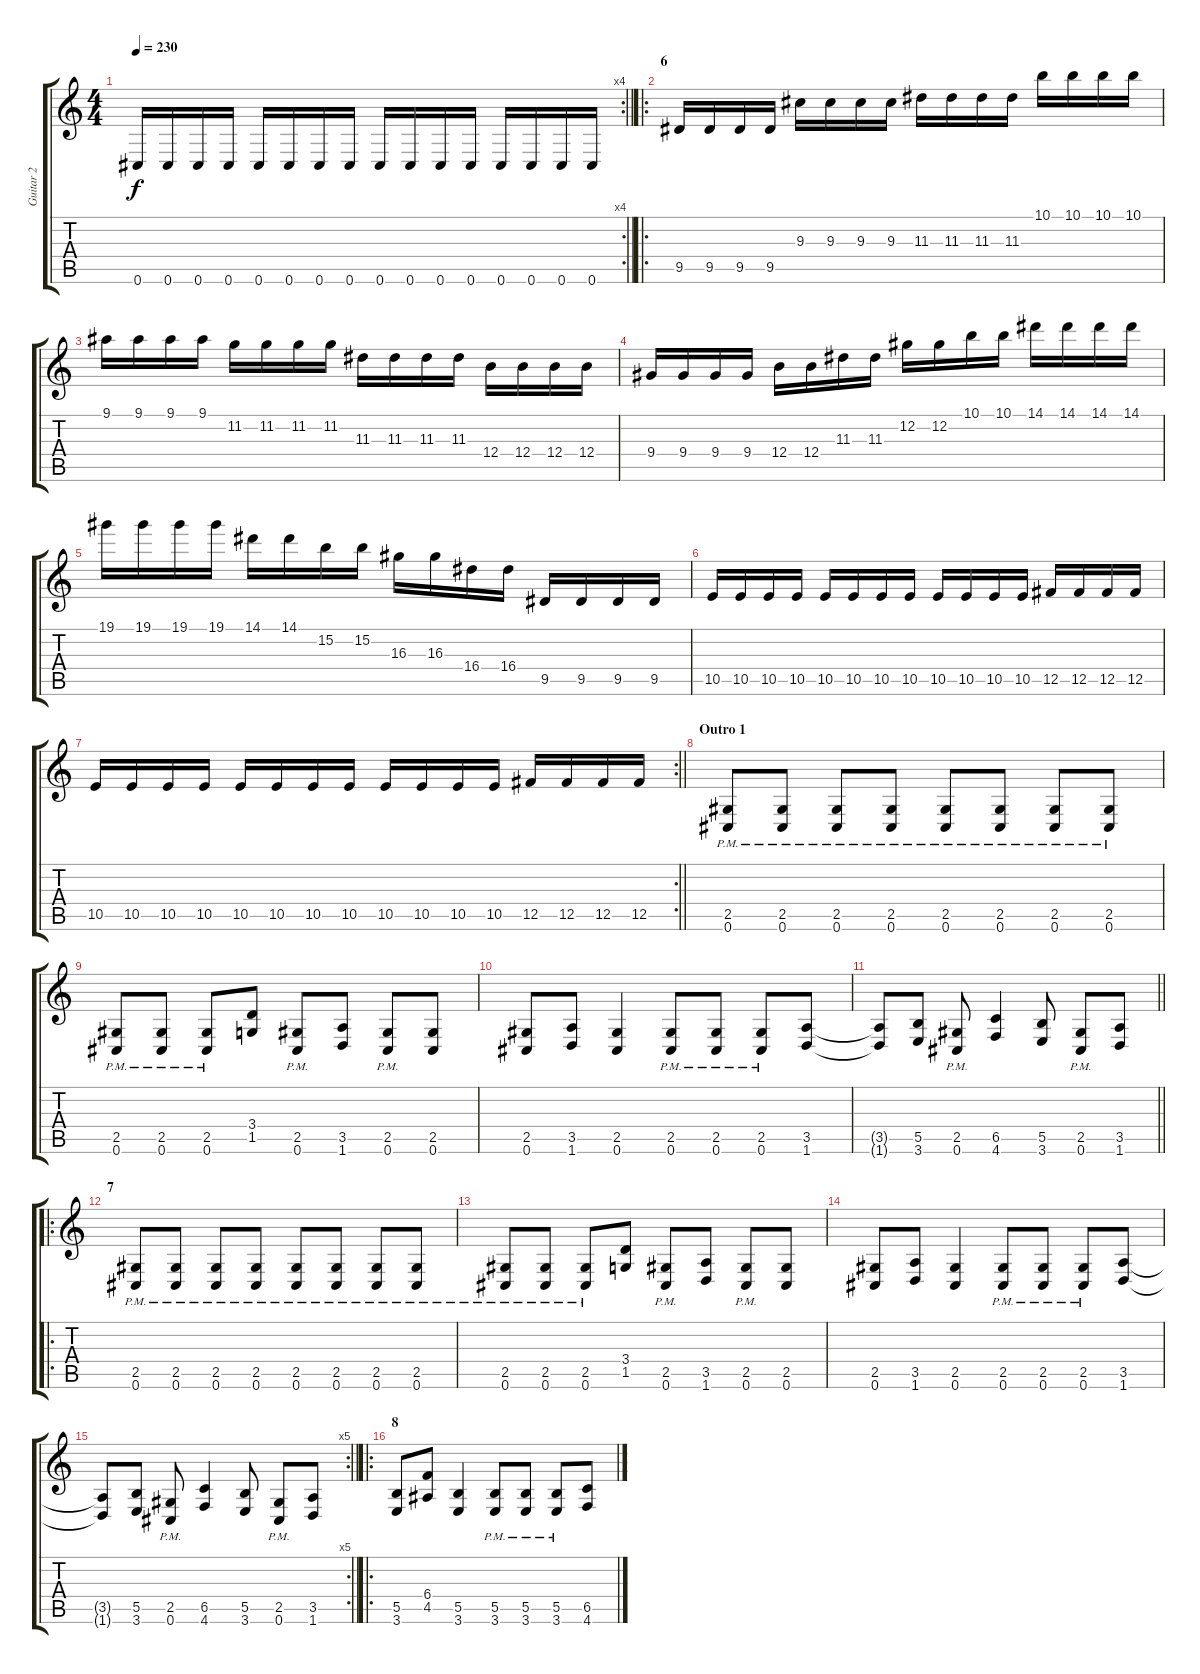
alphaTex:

\track ("Guitar 2" "Guitar 2") {instrument distortionguitar}
\staff {score tabs}
\tuning (Db4 Ab3 E3 B2 Gb2 Db2) {hide}
\rc 4
\ts (4 4)
\tempo 230
\clef g2
\barLineRight lightlight
\ks c
0.6.16{dy f} 0.6.16 0.6.16 0.6.16 0.6.16 0.6.16 0.6.16 0.6.16 0.6.16 0.6.16 0.6.16 0.6.16 0.6.16 0.6.16 0.6.16 0.6.16 |
\ro
\section ("" "6")
9.5.16 9.5.16 9.5.16 9.5.16 9.3.16 9.3.16 9.3.16 9.3.16 11.3.16 11.3.16 11.3.16 11.3.16 10.1.16 10.1.16 10.1.16 10.1.16 |
9.1.16 9.1.16 9.1.16 9.1.16 11.2.16 11.2.16 11.2.16 11.2.16 11.3.16 11.3.16 11.3.16 11.3.16 12.4.16 12.4.16 12.4.16 12.4.16 |
9.4.16 9.4.16 9.4.16 9.4.16 12.4.16 12.4.16 11.3.16 11.3.16 12.2.16 12.2.16 10.1.16 10.1.16 14.1.16 14.1.16 14.1.16 14.1.16 |
19.1.16 19.1.16 19.1.16 19.1.16 14.1.16 14.1.16 15.2.16 15.2.16 16.3.16 16.3.16 16.4.16 16.4.16 9.5.16 9.5.16 9.5.16 9.5.16 |
10.5.16 10.5.16 10.5.16 10.5.16 10.5.16 10.5.16 10.5.16 10.5.16 10.5.16 10.5.16 10.5.16 10.5.16 12.5.16 12.5.16 12.5.16 12.5.16 |
\rc 2
\barLineRight lightlight
10.5.16 10.5.16 10.5.16 10.5.16 10.5.16 10.5.16 10.5.16 10.5.16 10.5.16 10.5.16 10.5.16 10.5.16 12.5.16 12.5.16 12.5.16 12.5.16 |
\section ("" "Outro 1")
(2.5{pm} 0.6{pm}).8 (2.5{pm} 0.6{pm}).8 (2.5{pm} 0.6{pm}).8 (2.5{pm} 0.6{pm}).8 (2.5{pm} 0.6{pm}).8 (2.5{pm} 0.6{pm}).8 (2.5{pm} 0.6{pm}).8 (2.5{pm} 0.6{pm}).8 |
(2.5{pm} 0.6{pm}).8 (2.5{pm} 0.6{pm}).8 (2.5{pm} 0.6{pm}).8 (3.4 1.5).8 (2.5{pm} 0.6{pm}).8 (3.5 1.6).8 (2.5{pm} 0.6{pm}).8 (2.5 0.6).8 |
(2.5 0.6).8 (3.5 1.6).8 (2.5 0.6).4 (2.5{pm} 0.6{pm}).8 (2.5{pm} 0.6{pm}).8 (2.5{pm} 0.6{pm}).8 (3.5 1.6).8 |
\barLineRight lightlight
(3.5{t} 1.6{t}).8 (5.5 3.6).8 (2.5{pm} 0.6).8 (6.5 4.6).4 (5.5 3.6).8 (2.5{pm} 0.6{pm}).8 (3.5 1.6).8 |
\ro
\section ("" "7")
(2.5{pm} 0.6{pm}).8 (2.5{pm} 0.6{pm}).8 (2.5{pm} 0.6{pm}).8 (2.5{pm} 0.6{pm}).8 (2.5{pm} 0.6{pm}).8 (2.5{pm} 0.6{pm}).8 (2.5{pm} 0.6{pm}).8 (2.5{pm} 0.6{pm}).8 |
(2.5{pm} 0.6{pm}).8 (2.5{pm} 0.6{pm}).8 (2.5{pm} 0.6{pm}).8 (3.4 1.5).8 (2.5{pm} 0.6{pm}).8 (3.5 1.6).8 (2.5{pm} 0.6{pm}).8 (2.5 0.6).8 |
(2.5 0.6).8 (3.5 1.6).8 (2.5 0.6).4 (2.5{pm} 0.6{pm}).8 (2.5{pm} 0.6{pm}).8 (2.5{pm} 0.6{pm}).8 (3.5 1.6).8 |
\rc 5
\barLineRight lightlight
(3.5{t} 1.6{t}).8 (5.5 3.6).8 (2.5{pm} 0.6).8 (6.5 4.6).4 (5.5 3.6).8 (2.5{pm} 0.6{pm}).8 (3.5 1.6).8 |
\ro
\section ("" "8")
(5.5 3.6).8 (6.4 4.5).8 (5.5 3.6).4 (5.5{pm} 3.6{pm}).8 (5.5{pm} 3.6{pm}).8 (5.5{pm} 3.6{pm}).8 (6.5 4.6).8
